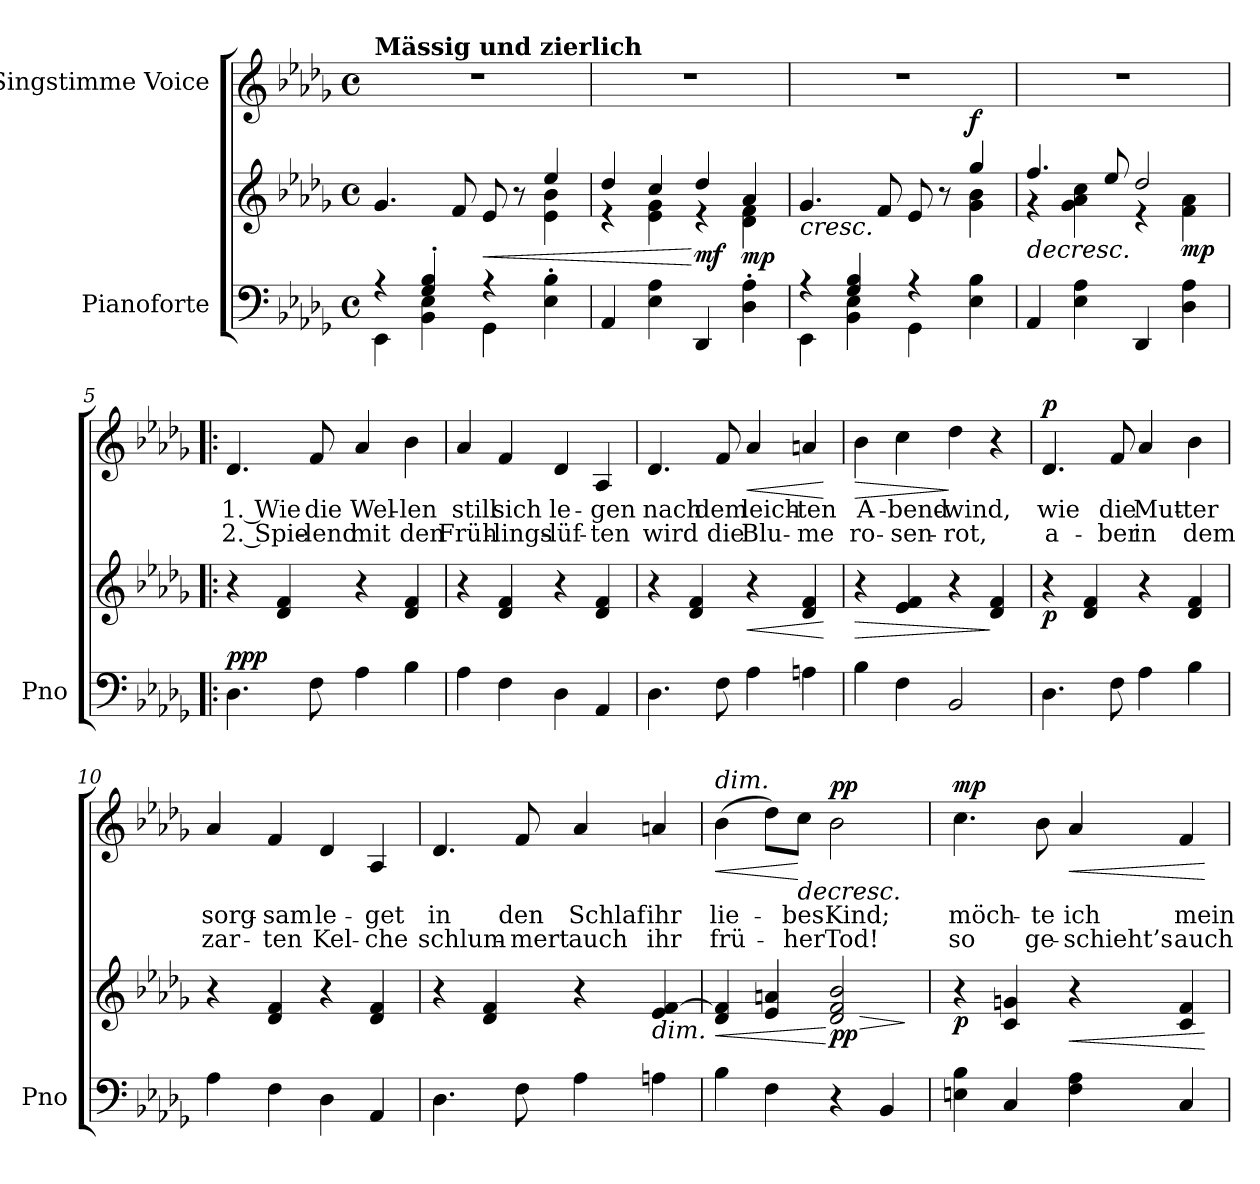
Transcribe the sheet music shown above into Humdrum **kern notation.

**kern	**kern	**dynam	**kern	**text	**text	**dynam
*part2	*part2	*part2	*part1	*part1	*part1	*part1
*staff3	*staff2	*staff2/3	*staff1	*staff1	*staff1	*staff1
*I"Pianoforte	*	*	*I"Singstimme Voice	*	*	*
*I'Pno	*	*	*	*	*	*
*clefF4	*clefG2	*	*clefG2	*	*	*
*k[b-e-a-d-g-]	*k[b-e-a-d-g-]	*	*k[b-e-a-d-g-]	*	*	*
*M4/4	*M4/4	*	*M4/4	*	*	*
*met(c)	*met(c)	*	*met(c)	*	*	*
=1	=1	=1	=1	=1	=1	=1
*^	*^	*	*	*	*	*
!	!	!	!	!	!LO:TX:a:B:t=Mässig und zierlich	!	!	!
!	!	!	!	!LO:DY:b=2	!	!	!	!
!	!	!	!	!LO:DY:n=1:b	!	!	!	!
4r	4EE-\	4.g-/	2.ryy	p mp	1r	.	.	.
4G-/' 4B-/'	4BB-\ 4E-\	.	.	.	.	.	.	.
.	.	8f/	.	.	.	.	.	.
!	!	!	!	!LO:HP:b	!	!	!	!
4r	4GG-\	8e-/	.	<	.	.	.	.
.	.	8r	.	.	.	.	.	.
4E-\' 4B-\'	4ryy	4ee-/	4e-\ 4b-\	.	.	.	.	.
*v	*v	*	*	*	*	*	*	*
=2	=2	=2	=2	=2	=2	=2	=2
4AA-/	4dd-/	4r	.	1r	.	.	.
4E-\ 4A-\	4cc/	4e-\ 4g-\	.	.	.	.	.
!	!	!	!LO:DY:n=1:b	!	!	!	!
4DD-/	4dd-/	4r	[ mf	.	.	.	.
!	!	!	!LO:DY:n=2:b	!	!	!	!
4D-\' 4A-\'	4a-/	4d-\ 4f\	mp	.	.	.	.
=3	=3	=3	=3	=3	=3	=3	=3
*^	*	*	*	*	*	*	*
!	!	!	!	!LO:HP:b	!	!	!	!
4r	4EE-\	4.g-/	2.ryy	<	1r	.	.	.
4G-/ 4B-/	4BB-\ 4E-\	.	.	.	.	.	.	.
.	.	8f/	.	.	.	.	.	.
4r	4GG-\	8e-/	.	.	.	.	.	.
.	.	8r	.	.	.	.	.	.
!	!	!	!	!LO:DY:a	!	!	!	!
4E-\ 4B-\	4ryy	4gg-/	4g-\ 4b-\	f	.	.	.	.
*v	*v	*	*	*	*	*	*	*
*	*v	*v	*	*	*	*	*
.	.	[	.	.	.	.
=4	=4	=4	=4	=4	=4	=4
!	!	!LO:HP:b	!	!	!	!
*	*^	*	*	*	*	*
4AA-/	4.ff/	4r	>	1r	.	.	.
4E-\ 4A-\	.	4g-\ 4a-\ 4cc\	.	.	.	.	.
.	8ee-/	.	.	.	.	.	.
4DD-/	2dd-/	4r	.	.	.	.	.
!	!	!	!LO:DY:b	!	!	!	!
4D-\ 4A-\	.	4f\ 4a-\	mp	.	.	.	.
*	*v	*v	*	*	*	*	*
.	.	]	.	.	.	.
=5!|:	=5!|:	=5!|:	=5!|:	=5!|:	=5!|:	=5!|:
!	!	!LO:DY:a=2	!	!LO:LY:b	!LO:LY:b	!
!	!	!LO:DY:n=1:a	!	!	!	!LO:DY:a
!	!	!	!	!	!	!LO:DY:n=1:a
4.D-\	4r	p pp	4.d-/	1. Wie	2. Spie-	p other-dynamics
.	4d-/ 4f/	.	.	.	.	.
!	!	!	!	!LO:LY:b	!LO:LY:b	!
8F\	.	.	8f/	die	-lend	.
!	!	!	!	!LO:LY:b	!LO:LY:b	!
4A-\	4r	.	4a-/	Wel-	mit	.
!	!	!	!	!LO:LY:b	!LO:LY:b	!
4B-\	4d-/ 4f/	.	4b-\	-len	den	.
!!LO:LB:g=z
=6	=6	=6	=6	=6	=6	=6
!	!	!	!	!LO:LY:b	!LO:LY:b	!
4A-\	4r	.	4a-/	still	Früh-	.
!	!	!	!	!LO:LY:b	!LO:LY:b	!
4F\	4d-/ 4f/	.	4f/	sich	-lings-	.
!	!	!	!	!LO:LY:b	!LO:LY:b	!
4D-\	4r	.	4d-/	le-	-lüf-	.
!	!	!	!	!LO:LY:b	!LO:LY:b	!
4AA-/	4d-/ 4f/	.	4A-/	-gen	-ten	.
=7	=7	=7	=7	=7	=7	=7
!	!	!	!	!LO:LY:b	!LO:LY:b	!
4.D-\	4r	.	4.d-/	nach	wird	.
.	4d-/ 4f/	.	.	.	.	.
!	!	!	!	!LO:LY:b	!LO:LY:b	!
8F\	.	.	8f/	dem	die	.
!	!	!LO:HP:b	!	!LO:LY:b	!LO:LY:b	!LO:HP:b
4A-\	4r	<	4a-/	leich-	Blu-	<
!	!	!	!	!LO:LY:b	!LO:LY:b	!
4An\	4d-/ 4f/	.	4an/	-ten	-me	.
.	.	[	.	.	.	[
=8	=8	=8	=8	=8	=8	=8
!	!	!LO:HP:b	!	!LO:LY:b	!LO:LY:b	!LO:HP:b
4B-\	4r	>	4b-\	A-	ro-	>
!	!	!	!	!LO:LY:b	!LO:LY:b	!
4F\	4e-/ 4f/	.	4cc\	-bend-	-sen-	.
!	!	!	!	!LO:LY:b	!LO:LY:b	!
2BB-/	4r	.	4dd-\	-wind,	-rot,	]
.	4d-/ 4f/	]	4r	.	.	.
=9	=9	=9	=9	=9	=9	=9
!	!	!LO:DY:b	!	!LO:LY:b	!LO:LY:b	!LO:DY:a
4.D-\	4r	p	4.d-/	wie	a-	p
.	4d-/ 4f/	.	.	.	.	.
!	!	!	!	!LO:LY:b	!LO:LY:b	!
8F\	.	.	8f/	die	-ber	.
!	!	!	!	!LO:LY:b	!LO:LY:b	!
4A-\	4r	.	4a-/	Mut-	in	.
!	!	!	!	!LO:LY:b	!LO:LY:b	!
4B-\	4d-/ 4f/	.	4b-\	-ter	dem	.
=10	=10	=10	=10	=10	=10	=10
!	!	!	!	!LO:LY:b	!LO:LY:b	!
4A-\	4r	.	4a-/	sorg-	zar-	.
!	!	!	!	!LO:LY:b	!LO:LY:b	!
4F\	4d-/ 4f/	.	4f/	-sam	-ten	.
!	!	!	!	!LO:LY:b	!LO:LY:b	!
4D-\	4r	.	4d-/	le-	Kel-	.
!	!	!	!	!LO:LY:b	!LO:LY:b	!
4AA-/	4d-/ 4f/	.	4A-/	-get	-che	.
=11	=11	=11	=11	=11	=11	=11
!	!	!	!	!LO:LY:b	!LO:LY:b	!
4.D-\	4r	.	4.d-/	in	schlum-	.
.	4d-/ 4f/	.	.	.	.	.
!	!	!	!	!LO:LY:b	!LO:LY:b	!
8F\	.	.	8f/	den	-mert	.
!	!	!	!	!LO:LY:b	!LO:LY:b	!
4A-\	4r	.	4a-/	Schlaf	auch	.
!	!LO:TX:b:i:t=dim.	!	!	!	!	!
!	!	!	!	!LO:LY:b	!LO:LY:b	!
4An\	4e-/ [4f/	.	4an/	ihr	ihr	.
=12	=12	=12	=12	=12	=12	=12
!	!	!	!LO:TX:a:i:t=dim.	!	!	!
!	!	!LO:HP:b	!	!LO:LY:b	!LO:LY:b	!LO:HP:b
4B-\	4d-/ 4f/]	<	(>4b-\	lie-	frü-	<
4F\	4e-/ 4an/	.	8dd-\L)	.	.	.
!	!	!	!	!LO:LY:b	!LO:LY:b	!LO:HP:n=1:b
.	.	.	8cc\J	-bes	-her	[ >
!	!	!LO:HP:n=1:b	!	!LO:LY:b	!LO:LY:b	!
!	!	!LO:DY:n=1:b	!	!	!	!LO:DY:a
4r	2d-/ 2f/ 2b-/	[ > pp	2b-\	Kind;	Tod!	pp
4BB-/	.	.	.	.	.	.
.	.	]	.	.	.	]
!!LO:LB:g=z
=13	=13	=13	=13	=13	=13	=13
!	!	!LO:DY:b	!	!LO:LY:b	!LO:LY:b	!LO:DY:a
4En\ 4B-\	4r	p	4.cc\	möch-	so	mp
4C/	4c/ 4gn/	.	.	.	.	.
!	!	!	!	!LO:LY:b	!LO:LY:b	!
.	.	.	8b-\	-te	ge-	.
!	!	!LO:HP:b	!	!LO:LY:b	!LO:LY:b	!LO:HP:b
4F\ 4A-\	4r	<	4a-/	ich	-schieht’s	<
!	!	!	!	!LO:LY:b	!LO:LY:b	!
4C/	4c/ 4f/	.	4f/	mein	auch	.
.	.	[	.	.	.	[
=	=	=	=	=	=	=
*-	*-	*-	*-	*-	*-	*-
